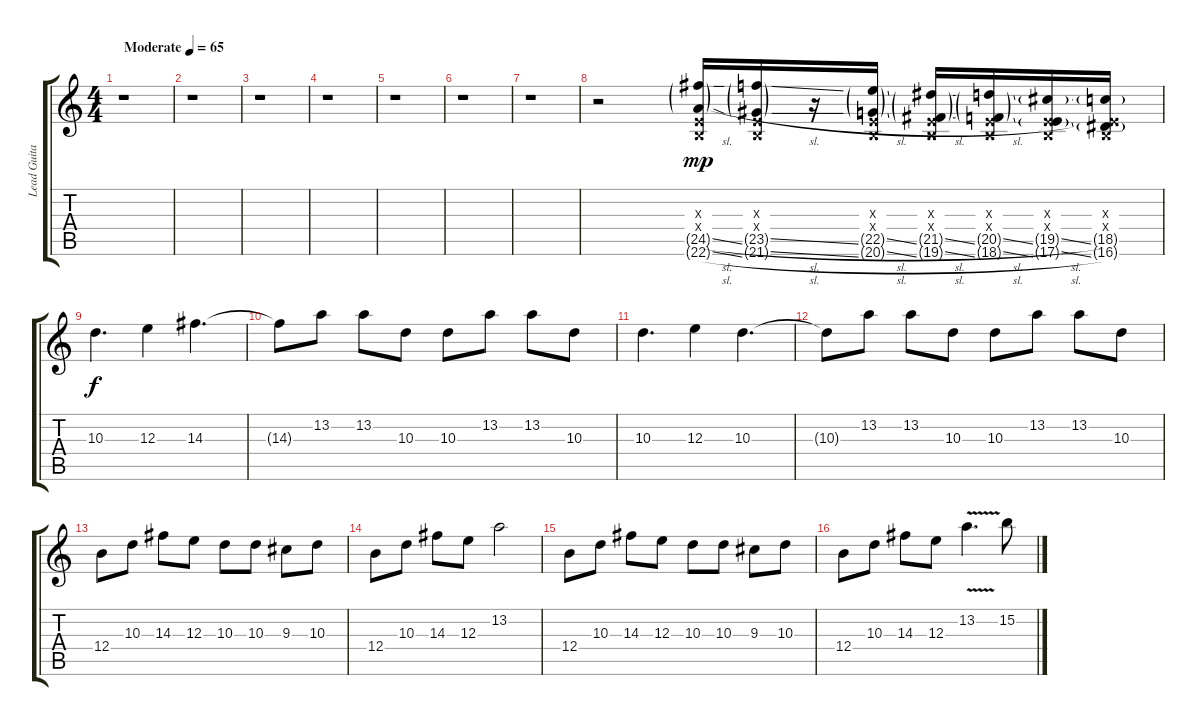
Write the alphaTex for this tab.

\track ("Lead Guitar Two" "Lead Guita") {instrument acousticguitarsteel}
\staff {score tabs}
\tuning (Db4 Ab3 E3 B2 Gb2 B1) {hide}
\ts (4 4)
\tempo (65 "Moderate")
\clef g2
\ks c
r.1{dy mp instrument acousticguitarsteel} |
r.1 |
r.1 |
r.1 |
r.1 |
r.1 |
r.1 |
r.2{instrument overdrivenguitar} (0.3{x} 0.4{x} 24.5{sl g} 22.6{sl g}).16 (0.3{x} 0.4{x} 23.5{sl g} 21.6{sl g}).16 r.16 (0.3{x} 0.4{x} 22.5{sl g} 20.6{sl g}).16 (0.3{x} 0.4{x} 21.5{sl g} 19.6{sl g}).16 (0.3{x} 0.4{x} 20.5{sl g} 18.6{sl g}).16 (0.3{x} 0.4{x} 19.5{sl g} 17.6{sl g}).16 (0.3{x} 0.4{x} 18.5{g} 16.6{g}).16 |
10.3.4{d dy f} 12.3.4 14.3.4{d} |
14.3{t}.8 13.2.8 13.2.8 10.3.8 10.3.8 13.2.8 13.2.8 10.3.8 |
10.3.4{d} 12.3.4 10.3.4{d} |
10.3{t}.8 13.2.8 13.2.8 10.3.8 10.3.8 13.2.8 13.2.8 10.3.8 |
12.4.8 10.3.8 14.3.8 12.3.8 10.3.8 10.3.8 9.3.8 10.3.8 |
12.4.8 10.3.8 14.3.8 12.3.8 13.2.2 |
12.4.8 10.3.8 14.3.8 12.3.8 10.3.8 10.3.8 9.3.8 10.3.8 |
12.4.8 10.3.8 14.3.8 12.3.8 13.2{v}.4{d} 15.2.8
